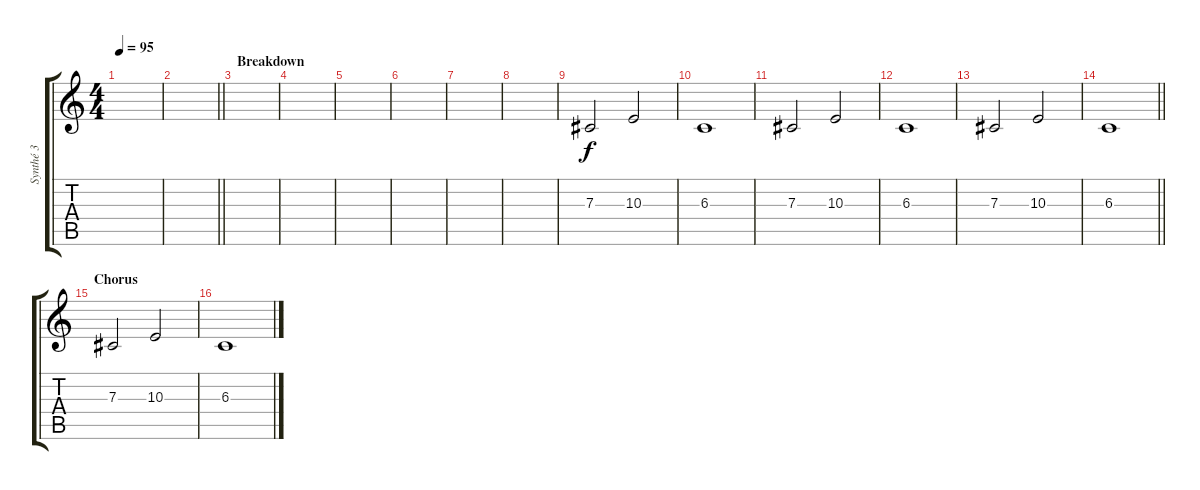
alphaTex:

\track ("Synthé 3" "Synthé 3") {instrument pad5bowed}
\staff {score tabs}
\tuning (Eb4 Bb3 Gb3 Db3 Ab2 Db2) {hide}
\ts (4 4)
\tempo 95
\clef g2
\ks c
|
\barLineRight lightlight
|
\section ("" "Breakdown")
|
|
|
|
|
|
7.3.2 10.3.2 |
6.3.1 |
7.3.2 10.3.2 |
6.3.1 |
7.3.2 10.3.2 |
\barLineRight lightlight
6.3.1 |
\section ("" "Chorus")
7.3.2 10.3.2 |
6.3.1
